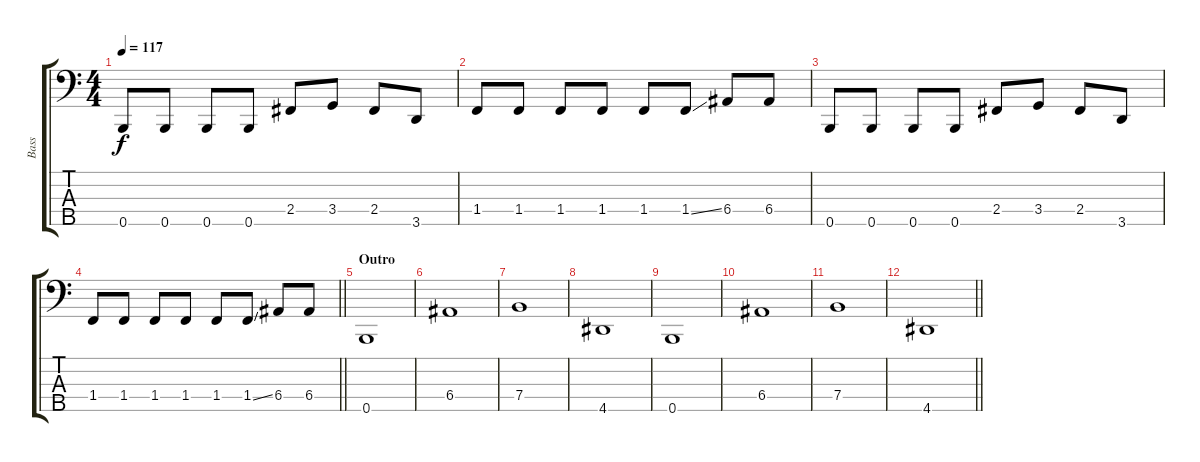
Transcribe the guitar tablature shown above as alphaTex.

\track ("Bass" "Bass") {instrument electricbassfinger}
\staff {score tabs}
\tuning (G2 D2 A1 E1 B0) {hide}
\ts (4 4)
\tempo 117
\clef f4
\ks c
0.5.8{dy f} 0.5.8 0.5.8 0.5.8 2.4.8 3.4.8 2.4.8 3.5.8 |
1.4.8 1.4.8 1.4.8 1.4.8 1.4.8 1.4{ss}.8 6.4.8 6.4.8 |
0.5.8 0.5.8 0.5.8 0.5.8 2.4.8 3.4.8 2.4.8 3.5.8 |
\barLineRight lightlight
1.4.8 1.4.8 1.4.8 1.4.8 1.4.8 1.4{ss}.8 6.4.8 6.4.8 |
\section ("" "Outro")
0.5.1 |
6.4.1 |
7.4.1 |
4.5.1 |
0.5.1 |
6.4.1 |
7.4.1 |
\barLineRight lightlight
4.5.1
